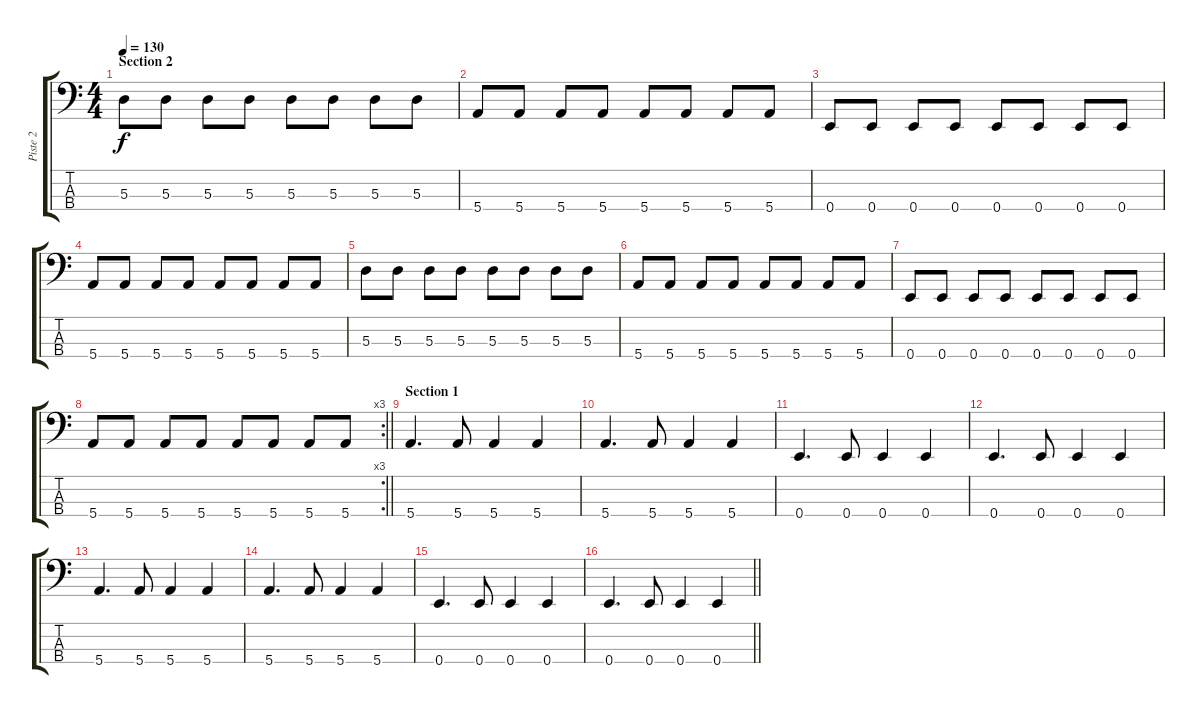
\track ("Piste 2" "Piste 2") {instrument electricbassfinger}
\staff {score tabs}
\tuning (G2 D2 A1 E1) {hide}
\ts (4 4)
\section ("" "Section 2")
\tempo 130
\clef f4
\ks c
5.3.8{dy f} 5.3.8 5.3.8 5.3.8 5.3.8 5.3.8 5.3.8 5.3.8 |
5.4.8 5.4.8 5.4.8 5.4.8 5.4.8 5.4.8 5.4.8 5.4.8 |
0.4.8 0.4.8 0.4.8 0.4.8 0.4.8 0.4.8 0.4.8 0.4.8 |
5.4.8 5.4.8 5.4.8 5.4.8 5.4.8 5.4.8 5.4.8 5.4.8 |
5.3.8 5.3.8 5.3.8 5.3.8 5.3.8 5.3.8 5.3.8 5.3.8 |
5.4.8 5.4.8 5.4.8 5.4.8 5.4.8 5.4.8 5.4.8 5.4.8 |
0.4.8 0.4.8 0.4.8 0.4.8 0.4.8 0.4.8 0.4.8 0.4.8 |
\rc 3
\barLineRight lightlight
5.4.8 5.4.8 5.4.8 5.4.8 5.4.8 5.4.8 5.4.8 5.4.8 |
\section ("" "Section 1")
5.4.4{d} 5.4.8 5.4.4 5.4.4 |
5.4.4{d} 5.4.8 5.4.4 5.4.4 |
0.4.4{d} 0.4.8 0.4.4 0.4.4 |
0.4.4{d} 0.4.8 0.4.4 0.4.4 |
5.4.4{d} 5.4.8 5.4.4 5.4.4 |
5.4.4{d} 5.4.8 5.4.4 5.4.4 |
0.4.4{d} 0.4.8 0.4.4 0.4.4 |
\barLineRight lightlight
0.4.4{d} 0.4.8 0.4.4 0.4.4
